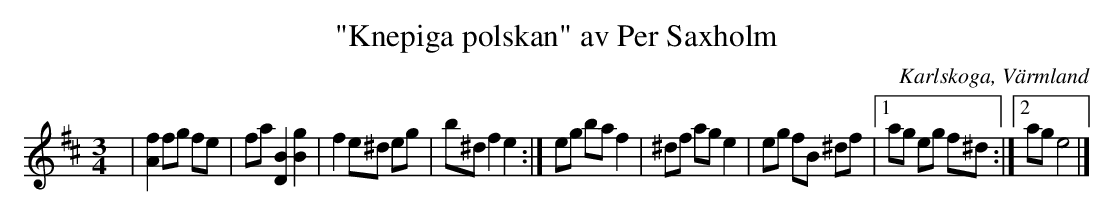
X:1
T:"Knepiga polskan" av Per Saxholm
O:Karlskoga, Värmland
M:3/4
L:1/8
K:Bm
|[Af]2 fg fe|fa [DB]2 [Bg]2|f2 e^d eg|b^d f2 e2:|eg ba f2|^df ag e2|eg fB ^df|1ag eg f^d:|2ag e4|]
